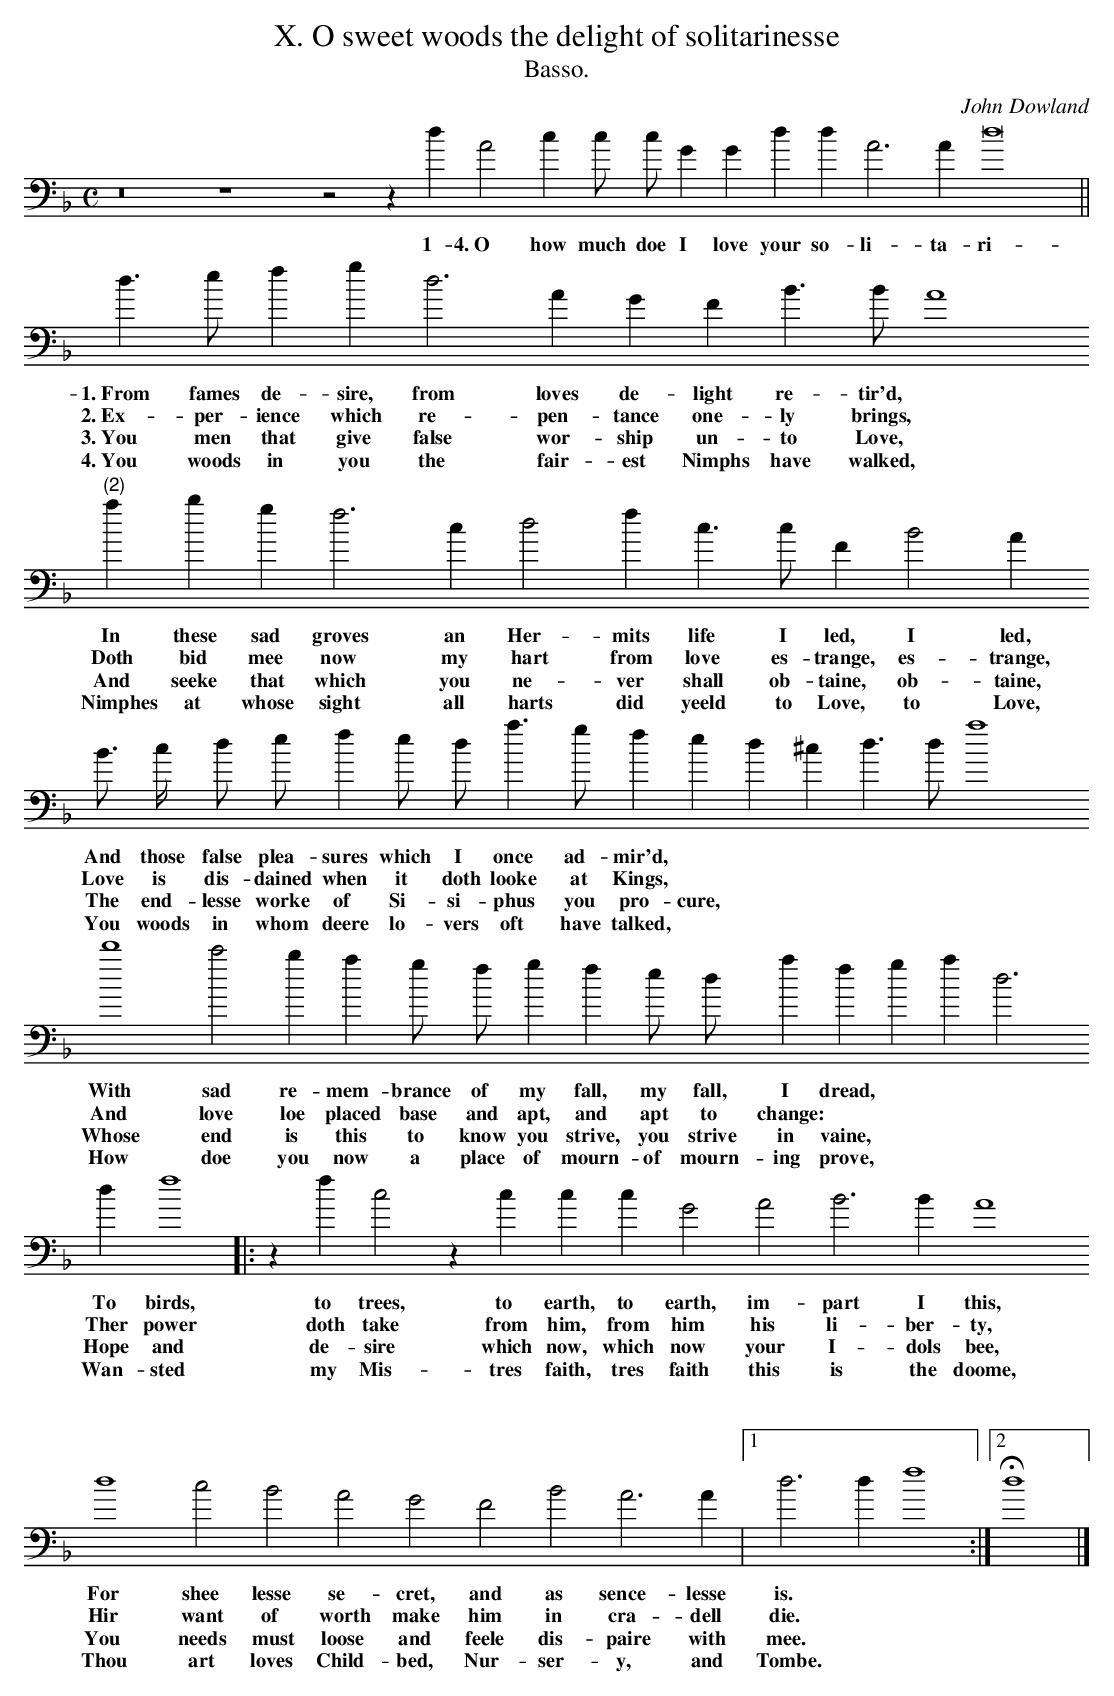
X:1
T:X. O sweet woods the delight of solitarinesse
T:Basso.
C: John Dowland
L:1/4
M:C
K:D min bass
z8 z4 z2 z d A2 c c/ c/ G G d d A3 A d8 ||
w:1-4.~O how much doe I love your so- li- ta- ri- nesse.
d > e f g d3  A G F B > B A4
w:1.~From fames de- sire, from loves de- light re- tir'd,
w:2.~Ex- per- ience which re- pen- tance one- ly brings,
w:3.~You men that give false wor- ship un- to Love,
w:4.~You woods in you the fair- est Nimphs have walked,
"(2)"a b g f3 c d2 f c > c F B2 A
w:In these sad groves an Her- mits life I led, I led,
w:Doth bid mee now my hart from love es- trange, es- trange,
w:And seeke that which you ne- ver shall ob- taine, ob- taine,
w:Nimphes at whose sight all harts did yeeld to Love, to Love,
B3/4 c// d/ e/ f e/ d/ a > g f e d ^c d > d a4
w:And those false plea- sures which I once ad- mir'd,
w:Love is dis- dained when it doth looke at Kings,
w:The end- lesse worke of Si- si- phus you pro- cure,
w:You woods in whom deere lo- vers oft have talked,
d'4 c'2 b a g/ f/ g f e/ d/ a f g a d3
w:With sad re- mem- brance of my fall, my fall, I dread,
w:And love loe placed base and apt, and apt to change:
w:Whose end is this to know you strive, you strive in vaine,
w:How doe you now a place of mourn- of mourn- ing prove,
d f4 |: z f c2 z c c c G2 A2 B3 B A4
w:To birds, to trees, to earth, to earth, im- part I this,
w:Ther power doth take from him, from him his li- ber- ty,
w:Hope and de- sire which now, which now your I- dols bee,
w:Wan- sted my Mis- tres faith, tres faith this is the doome,
d4 c2 B2 A2 G2 F2 B2 A3 A |1 d3 d f4  :|2 Hd4 |]
w:For shee lesse se- cret, and as sence- lesse is.
w:Hir want of worth make him in cra- dell die.
w:You needs must loose and feele dis- paire with mee.
w:Thou art loves Child- bed, Nur- ser- y, and Tombe.
